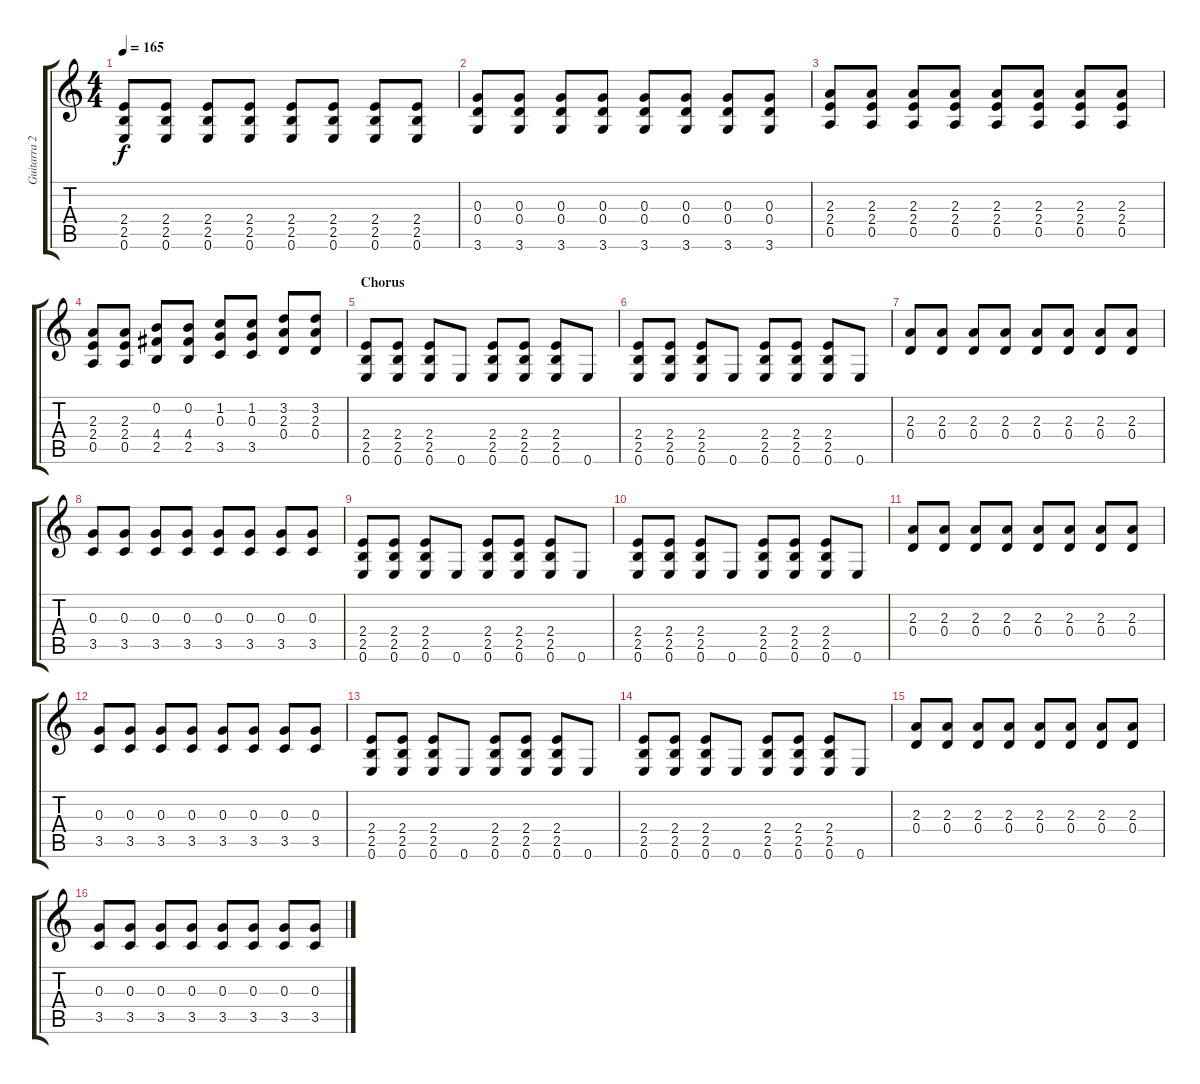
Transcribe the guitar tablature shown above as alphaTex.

\track ("Guitarra 2 ( Ritmica )" "Guitarra 2") {instrument overdrivenguitar}
\staff {score tabs}
\tuning (E4 B3 G3 D3 A2 E2) {hide}
\ts (4 4)
\tempo 165
\clef g2
\ks c
(2.4 2.5 0.6).8{dy f} (2.4 2.5 0.6).8 (2.4 2.5 0.6).8 (2.4 2.5 0.6).8 (2.4 2.5 0.6).8 (2.4 2.5 0.6).8 (2.4 2.5 0.6).8 (2.4 2.5 0.6).8 |
(0.3 0.4 3.6).8 (0.3 0.4 3.6).8 (0.3 0.4 3.6).8 (0.3 0.4 3.6).8 (0.3 0.4 3.6).8 (0.3 0.4 3.6).8 (0.3 0.4 3.6).8 (0.3 0.4 3.6).8 |
(2.3 2.4 0.5).8 (2.3 2.4 0.5).8 (2.3 2.4 0.5).8 (2.3 2.4 0.5).8 (2.3 2.4 0.5).8 (2.3 2.4 0.5).8 (2.3 2.4 0.5).8 (2.3 2.4 0.5).8 |
(2.3 2.4 0.5).8 (2.3 2.4 0.5).8 (0.2 4.4 2.5).8 (0.2 4.4 2.5).8 (1.2 0.3 3.5).8 (1.2 0.3 3.5).8 (3.2 2.3 0.4).8 (3.2 2.3 0.4).8 |
\section ("" "Chorus")
(2.4 2.5 0.6).8 (2.4 2.5 0.6).8 (2.4 2.5 0.6).8 0.6.8 (2.4 2.5 0.6).8 (2.4 2.5 0.6).8 (2.4 2.5 0.6).8 0.6.8 |
(2.4 2.5 0.6).8 (2.4 2.5 0.6).8 (2.4 2.5 0.6).8 0.6.8 (2.4 2.5 0.6).8 (2.4 2.5 0.6).8 (2.4 2.5 0.6).8 0.6.8 |
(2.3 0.4).8 (2.3 0.4).8 (2.3 0.4).8 (2.3 0.4).8 (2.3 0.4).8 (2.3 0.4).8 (2.3 0.4).8 (2.3 0.4).8 |
(0.3 3.5).8 (0.3 3.5).8 (0.3 3.5).8 (0.3 3.5).8 (0.3 3.5).8 (0.3 3.5).8 (0.3 3.5).8 (0.3 3.5).8 |
(2.4 2.5 0.6).8 (2.4 2.5 0.6).8 (2.4 2.5 0.6).8 0.6.8 (2.4 2.5 0.6).8 (2.4 2.5 0.6).8 (2.4 2.5 0.6).8 0.6.8 |
(2.4 2.5 0.6).8 (2.4 2.5 0.6).8 (2.4 2.5 0.6).8 0.6.8 (2.4 2.5 0.6).8 (2.4 2.5 0.6).8 (2.4 2.5 0.6).8 0.6.8 |
(2.3 0.4).8 (2.3 0.4).8 (2.3 0.4).8 (2.3 0.4).8 (2.3 0.4).8 (2.3 0.4).8 (2.3 0.4).8 (2.3 0.4).8 |
(0.3 3.5).8 (0.3 3.5).8 (0.3 3.5).8 (0.3 3.5).8 (0.3 3.5).8 (0.3 3.5).8 (0.3 3.5).8 (0.3 3.5).8 |
(2.4 2.5 0.6).8 (2.4 2.5 0.6).8 (2.4 2.5 0.6).8 0.6.8 (2.4 2.5 0.6).8 (2.4 2.5 0.6).8 (2.4 2.5 0.6).8 0.6.8 |
(2.4 2.5 0.6).8 (2.4 2.5 0.6).8 (2.4 2.5 0.6).8 0.6.8 (2.4 2.5 0.6).8 (2.4 2.5 0.6).8 (2.4 2.5 0.6).8 0.6.8 |
(2.3 0.4).8 (2.3 0.4).8 (2.3 0.4).8 (2.3 0.4).8 (2.3 0.4).8 (2.3 0.4).8 (2.3 0.4).8 (2.3 0.4).8 |
(0.3 3.5).8 (0.3 3.5).8 (0.3 3.5).8 (0.3 3.5).8 (0.3 3.5).8 (0.3 3.5).8 (0.3 3.5).8 (0.3 3.5).8
